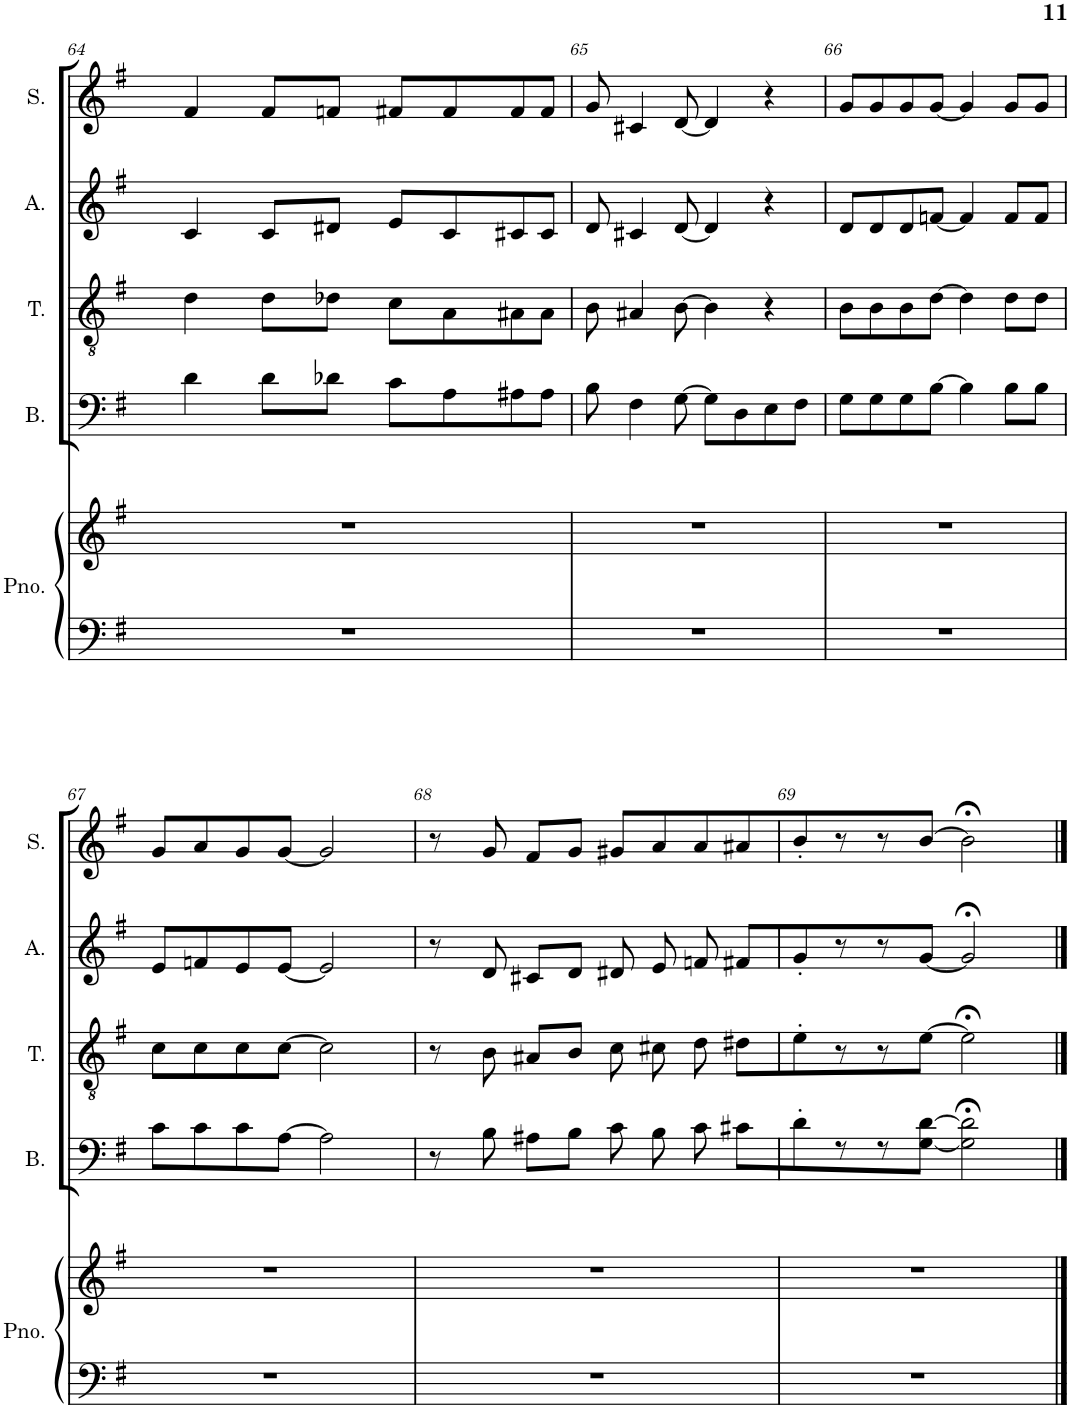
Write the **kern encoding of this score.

**kern	**kern	**kern	**kern	**kern	**kern
*part5	*part5	*part4	*part3	*part2	*part1
*staff6	*staff5	*staff4	*staff3	*staff2	*staff1
*I"Piano	*	*I"Bass	*I"Tenor	*I"Alto	*I"Soprano
*I'Pno.	*	*I'B.	*I'T.	*I'A.	*I'S.
!!LO:PB:g=z
*clefF4	*clefG2	*clefF4	*clefGv2	*clefG2	*clefG2
*k[f#]	*k[f#]	*k[f#]	*k[f#]	*k[f#]	*k[f#]
*M4/4	*M4/4	*M4/4	*M4/4	*M4/4	*M4/4
=64	=64	=64	=64	=64	=64
1r	1r	4d\	4d\	4c/	4f#/
.	.	8d\L	8d\L	8c/L	8f#/L
.	.	8d-X\J	8d-X\J	8d#X/J	8fn/J
.	.	8c\L	8c\L	8e/L	8f#X/L
.	.	8A\	8A\	8c/	8f#/
.	.	8A#X\	8A#X\	8c#X/	8f#/
.	.	8A#\J	8A#\J	8c#/J	8f#/J
=65	=65	=65	=65	=65	=65
1r	1r	8B\	8B\	8d/	8g/
.	.	4F#\	4A#X/	4c#X/	4c#X/
.	.	[>8G\	[>8B\	[<8d/	[<8d/
.	.	8G\L]	4B\]	4d/]	4d/]
.	.	8D\	.	.	.
.	.	8E\	4r	4r	4r
.	.	8F#\J	.	.	.
=66	=66	=66	=66	=66	=66
1r	1r	8G\L	8B\L	8d/L	8g/L
.	.	8G\	8B\	8d/	8g/
.	.	8G\	8B\	8d/	8g/
.	.	[8B\J	[8d\J	[8fn/J	[8g/J
.	.	4B\]	4d\]	4f/]	4g/]
.	.	8B\L	8d\L	8f/L	8g/L
.	.	8B\J	8d\J	8f/J	8g/J
!!LO:LB:g=z
=67	=67	=67	=67	=67	=67
1r	1r	8c\L	8c\L	8e/L	8g/L
.	.	8c\	8c\	8fn/	8a/
.	.	8c\	8c\	8e/	8g/
.	.	[8A\J	[8c\J	[8e/J	[8g/J
.	.	2A\]	2c\]	2e/]	2g/]
=68	=68	=68	=68	=68	=68
1r	1r	8r	8r	8r	8r
.	.	8B\	8B\	8d/	8g/
.	.	8A#X\L	8A#X/L	8c#X/L	8f#/L
.	.	8B\J	8B/J	8d/J	8g/J
.	.	8c\	8c\	8d#X/	8g#X/L
.	.	8B\	8c#X\	8e/	8a/
.	.	8c\	8d\	8fn/	8a/
.	.	8c#X\L	8d#X\L	8f#X/L	8a#X/
=69	=69	=69	=69	=69	=69
1r	1r	8d'\	8e'\	8g'/	8b'/
.	.	8r	8r	8r	8r
.	.	8r	8r	8r	8r
.	.	[8G\ [8d\J	[8e\J	[8g/J	[8b/J
.	.	2G\];< 2d\];<	2e;<\]	2g;</]	2b;<\]
==	==	==	==	==	==
*-	*-	*-	*-	*-	*-
